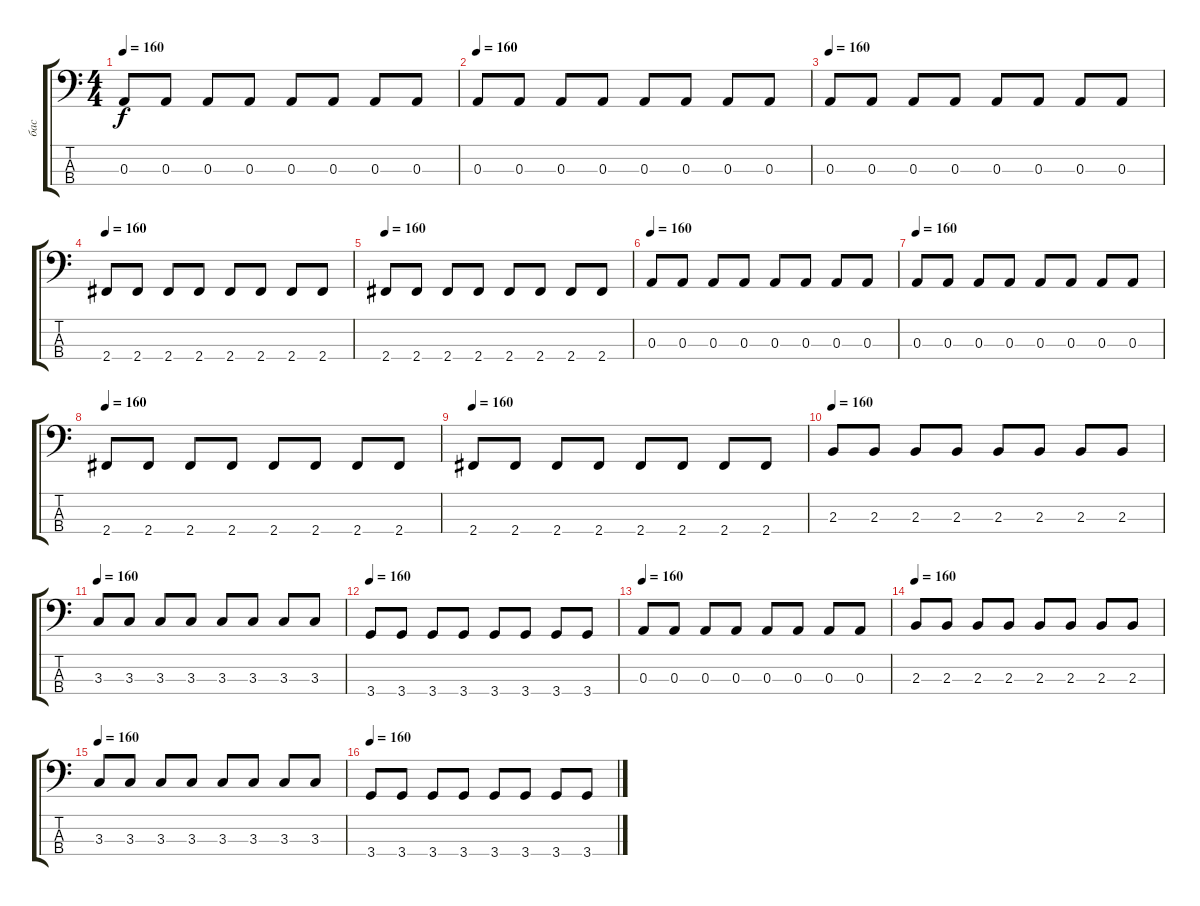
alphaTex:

\track ("бас" "бас") {instrument electricbassfinger}
\staff {score tabs}
\tuning (G2 D2 A1 E1) {hide}
\ts (4 4)
\tempo 160
\clef f4
\ks c
0.3.8{dy f} 0.3.8 0.3.8 0.3.8 0.3.8 0.3.8 0.3.8 0.3.8 |
\tempo 160
0.3.8 0.3.8 0.3.8 0.3.8 0.3.8 0.3.8 0.3.8 0.3.8 |
\tempo 160
0.3.8 0.3.8 0.3.8 0.3.8 0.3.8 0.3.8 0.3.8 0.3.8 |
\tempo 160
2.4.8 2.4.8 2.4.8 2.4.8 2.4.8 2.4.8 2.4.8 2.4.8 |
\tempo 160
2.4.8 2.4.8 2.4.8 2.4.8 2.4.8 2.4.8 2.4.8 2.4.8 |
\tempo 160
0.3.8 0.3.8 0.3.8 0.3.8 0.3.8 0.3.8 0.3.8 0.3.8 |
\tempo 160
0.3.8 0.3.8 0.3.8 0.3.8 0.3.8 0.3.8 0.3.8 0.3.8 |
\tempo 160
2.4.8 2.4.8 2.4.8 2.4.8 2.4.8 2.4.8 2.4.8 2.4.8 |
\tempo 160
2.4.8 2.4.8 2.4.8 2.4.8 2.4.8 2.4.8 2.4.8 2.4.8 |
\tempo 160
2.3.8 2.3.8 2.3.8 2.3.8 2.3.8 2.3.8 2.3.8 2.3.8 |
\tempo 160
3.3.8 3.3.8 3.3.8 3.3.8 3.3.8 3.3.8 3.3.8 3.3.8 |
\tempo 160
3.4.8 3.4.8 3.4.8 3.4.8 3.4.8 3.4.8 3.4.8 3.4.8 |
\tempo 160
0.3.8 0.3.8 0.3.8 0.3.8 0.3.8 0.3.8 0.3.8 0.3.8 |
\tempo 160
2.3.8 2.3.8 2.3.8 2.3.8 2.3.8 2.3.8 2.3.8 2.3.8 |
\tempo 160
3.3.8 3.3.8 3.3.8 3.3.8 3.3.8 3.3.8 3.3.8 3.3.8 |
\tempo 160
3.4.8 3.4.8 3.4.8 3.4.8 3.4.8 3.4.8 3.4.8 3.4.8
